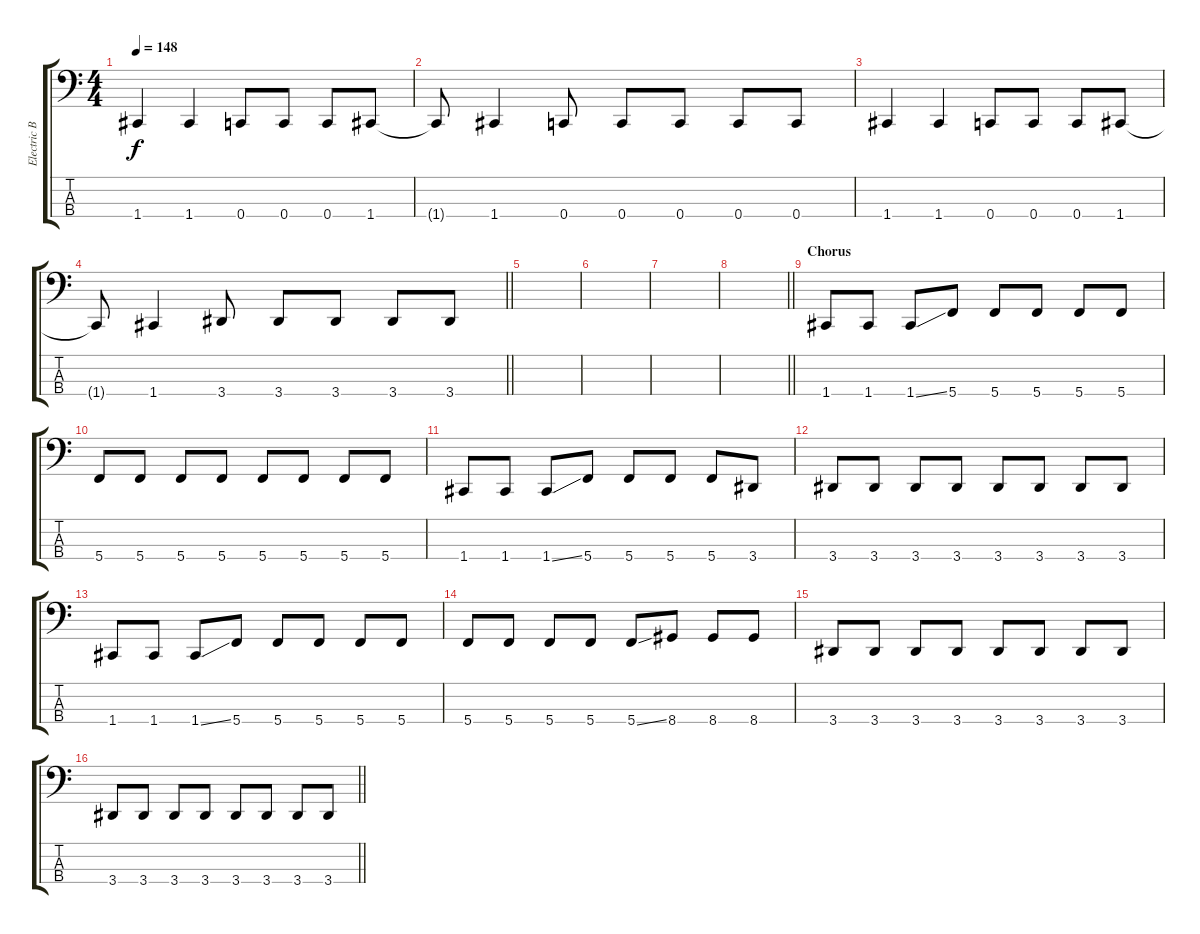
\track ("Electric Bass" "Electric B") {instrument electricbasspick}
\staff {score tabs}
\tuning (F2 C2 G1 C1) {hide}
\ts (4 4)
\tempo 148
\clef f4
\ks c
1.4.4{dy f} 1.4.4 0.4.8 0.4.8 0.4.8 1.4.8 |
1.4{t}.8 1.4.4 0.4.8 0.4.8 0.4.8 0.4.8 0.4.8 |
1.4.4 1.4.4 0.4.8 0.4.8 0.4.8 1.4.8 |
\barLineRight lightlight
1.4{t}.8 1.4.4 3.4.8 3.4.8 3.4.8 3.4.8 3.4.8 |
\section ("" "")
|
|
|
\barLineRight lightlight
|
\section ("" "Chorus")
1.4.8 1.4.8 1.4{ss}.8 5.4.8 5.4.8 5.4.8 5.4.8 5.4.8 |
5.4.8 5.4.8 5.4.8 5.4.8 5.4.8 5.4.8 5.4.8 5.4.8 |
1.4.8 1.4.8 1.4{ss}.8 5.4.8 5.4.8 5.4.8 5.4.8 3.4.8 |
3.4.8 3.4.8 3.4.8 3.4.8 3.4.8 3.4.8 3.4.8 3.4.8 |
1.4.8 1.4.8 1.4{ss}.8 5.4.8 5.4.8 5.4.8 5.4.8 5.4.8 |
5.4.8 5.4.8 5.4.8 5.4.8 5.4{ss}.8 8.4.8 8.4.8 8.4.8 |
3.4.8 3.4.8 3.4.8 3.4.8 3.4.8 3.4.8 3.4.8 3.4.8 |
\barLineRight lightlight
3.4.8 3.4.8 3.4.8 3.4.8 3.4.8 3.4.8 3.4.8 3.4.8
